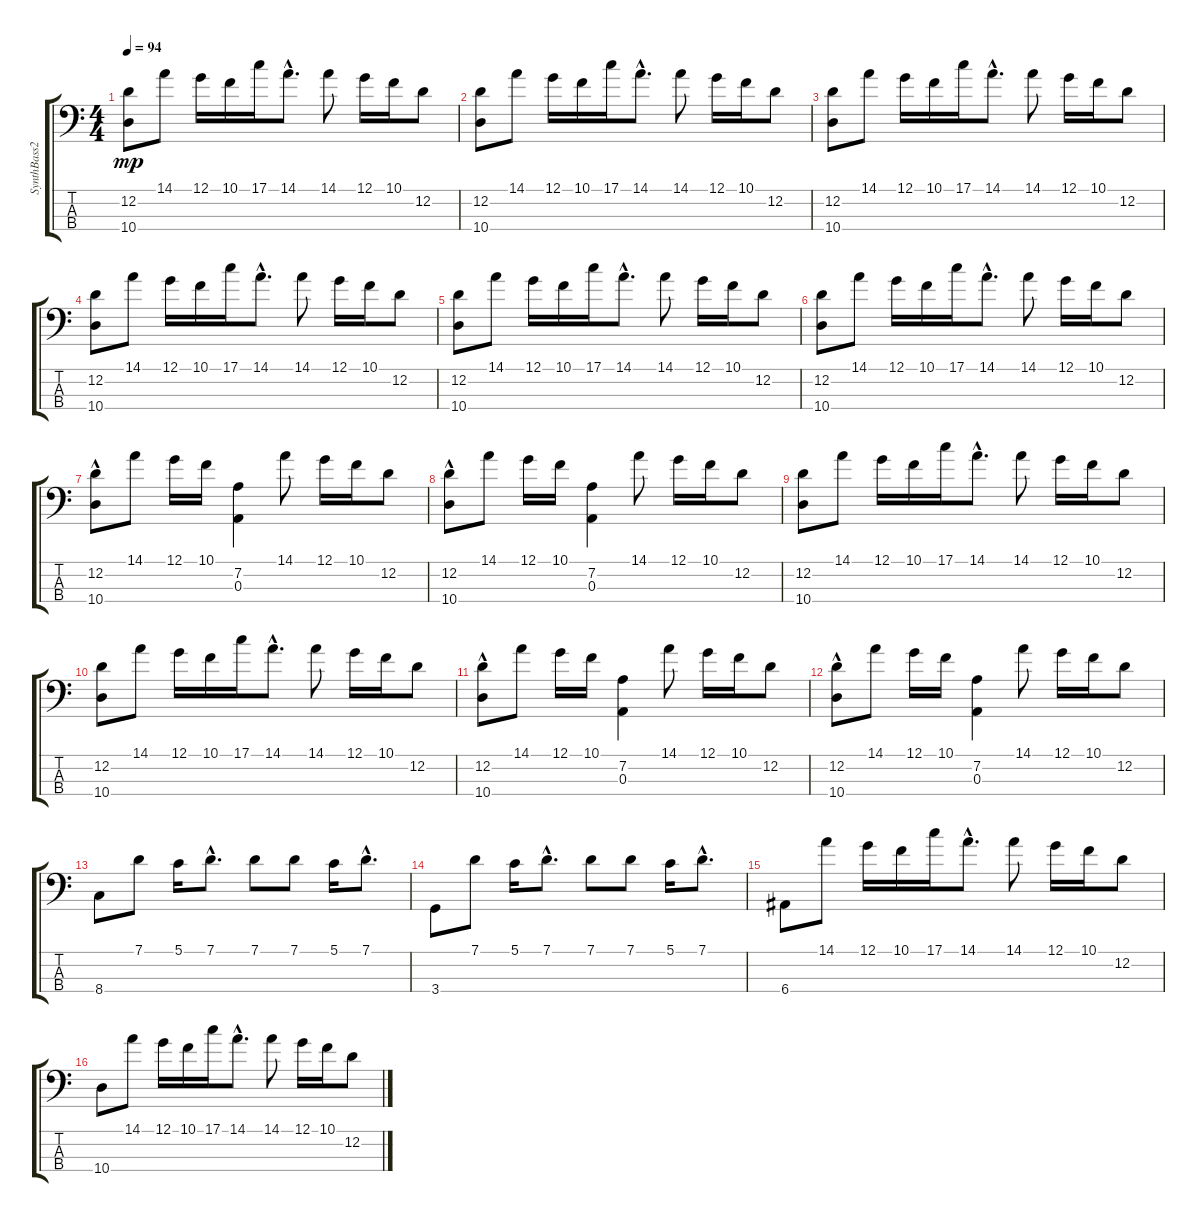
\track ("SynthBass2" "SynthBass2") {instrument synthbass2}
\staff {score tabs}
\tuning (G2 D2 A1 E1) {hide}
\ts (4 4)
\tempo 94
\clef f4
\ks c
(12.2 10.4).8{dy mp} 14.1.8 12.1.16 10.1.16 17.1.16 14.1{hac}.8{d} 14.1.8 12.1.16 10.1.16 12.2.8 |
(12.2 10.4).8 14.1.8 12.1.16 10.1.16 17.1.16 14.1{hac}.8{d} 14.1.8 12.1.16 10.1.16 12.2.8 |
(12.2 10.4).8 14.1.8 12.1.16 10.1.16 17.1.16 14.1{hac}.8{d} 14.1.8 12.1.16 10.1.16 12.2.8 |
(12.2 10.4).8 14.1.8 12.1.16 10.1.16 17.1.16 14.1{hac}.8{d} 14.1.8 12.1.16 10.1.16 12.2.8 |
(12.2 10.4).8 14.1.8 12.1.16 10.1.16 17.1.16 14.1{hac}.8{d} 14.1.8 12.1.16 10.1.16 12.2.8 |
(12.2 10.4).8 14.1.8 12.1.16 10.1.16 17.1.16 14.1{hac}.8{d} 14.1.8 12.1.16 10.1.16 12.2.8 |
(12.2{hac} 10.4{hac}).8 14.1.8 12.1.16 10.1.16 (7.2 0.3).4 14.1.8 12.1.16 10.1.16 12.2.8 |
(12.2{hac} 10.4{hac}).8 14.1.8 12.1.16 10.1.16 (7.2 0.3).4 14.1.8 12.1.16 10.1.16 12.2.8 |
(12.2 10.4).8 14.1.8 12.1.16 10.1.16 17.1.16 14.1{hac}.8{d} 14.1.8 12.1.16 10.1.16 12.2.8 |
(12.2 10.4).8 14.1.8 12.1.16 10.1.16 17.1.16 14.1{hac}.8{d} 14.1.8 12.1.16 10.1.16 12.2.8 |
(12.2{hac} 10.4{hac}).8 14.1.8 12.1.16 10.1.16 (7.2 0.3).4 14.1.8 12.1.16 10.1.16 12.2.8 |
(12.2{hac} 10.4{hac}).8 14.1.8 12.1.16 10.1.16 (7.2 0.3).4 14.1.8 12.1.16 10.1.16 12.2.8 |
8.4.8 7.1.8 5.1.16 7.1{hac}.8{d} 7.1.8 7.1.8 5.1.16 7.1{hac}.8{d} |
3.4.8 7.1.8 5.1.16 7.1{hac}.8{d} 7.1.8 7.1.8 5.1.16 7.1{hac}.8{d} |
6.4.8 14.1.8 12.1.16 10.1.16 17.1.16 14.1{hac}.8{d} 14.1.8 12.1.16 10.1.16 12.2.8 |
10.4.8 14.1.8 12.1.16 10.1.16 17.1.16 14.1{hac}.8{d} 14.1.8 12.1.16 10.1.16 12.2.8
